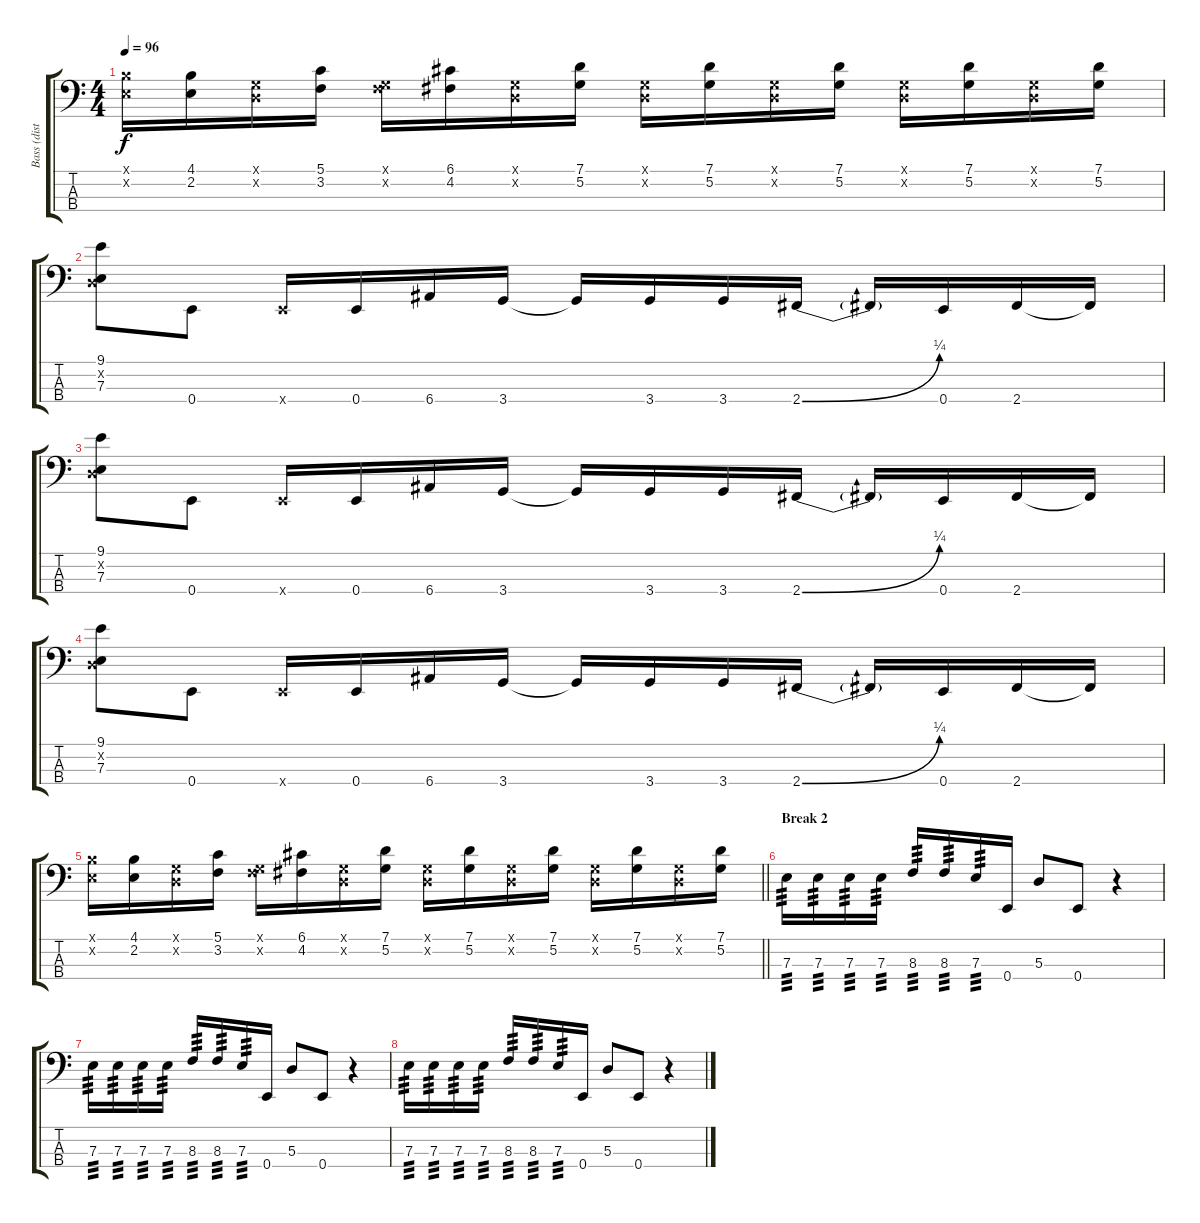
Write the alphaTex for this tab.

\track ("Bass (dist.) - Left" "Bass (dist") {instrument distortionguitar}
\staff {score tabs}
\tuning (G2 D2 A1 E1) {hide}
\ts (4 4)
\tempo 96
\clef f4
\ks c
(4.1{x} 2.2{x}).16{dy f} (4.1 2.2).16 (0.1{x} 0.2{x}).16 (5.1 3.2).16 (0.1{x} 3.2{x}).16 (6.1 4.2).16 (0.1{x} 0.2{x}).16 (7.1 5.2).16 (0.1{x} 0.2{x}).16 (7.1 5.2).16 (0.1{x} 0.2{x}).16 (7.1 5.2).16 (0.1{x} 0.2{x}).16 (7.1 5.2).16 (0.1{x} 0.2{x}).16 (7.1 5.2).16 |
(9.1 0.2{x} 7.3).8 0.4.8 0.4{x}.16 0.4.16 6.4.16 3.4.16 3.4{t}.16 3.4.16 3.4.16 2.4{be (bend 0 0 60 1)}.16 2.4{t}.16 0.4.16 2.4.16 2.4{t}.16 |
(9.1 0.2{x} 7.3).8 0.4.8 0.4{x}.16 0.4.16 6.4.16 3.4.16 3.4{t}.16 3.4.16 3.4.16 2.4{be (bend 0 0 60 1)}.16 2.4{t}.16 0.4.16 2.4.16 2.4{t}.16 |
(9.1 0.2{x} 7.3).8 0.4.8 0.4{x}.16 0.4.16 6.4.16 3.4.16 3.4{t}.16 3.4.16 3.4.16 2.4{be (bend 0 0 60 1)}.16 2.4{t}.16 0.4.16 2.4.16 2.4{t}.16 |
\barLineRight lightlight
(4.1{x} 2.2{x}).16 (4.1 2.2).16 (0.1{x} 0.2{x}).16 (5.1 3.2).16 (0.1{x} 3.2{x}).16 (6.1 4.2).16 (0.1{x} 0.2{x}).16 (7.1 5.2).16 (0.1{x} 0.2{x}).16 (7.1 5.2).16 (0.1{x} 0.2{x}).16 (7.1 5.2).16 (0.1{x} 0.2{x}).16 (7.1 5.2).16 (0.1{x} 0.2{x}).16 (7.1 5.2).16 |
\section ("" "Break 2")
7.3.16{tp 3} 7.3.16{tp 3} 7.3.16{tp 3} 7.3.16{tp 3} 8.3.16{tp 3} 8.3.16{tp 3} 7.3.16{tp 3} 0.4.16 5.3.8 0.4.8 r.4 |
7.3.16{tp 3} 7.3.16{tp 3} 7.3.16{tp 3} 7.3.16{tp 3} 8.3.16{tp 3} 8.3.16{tp 3} 7.3.16{tp 3} 0.4.16 5.3.8 0.4.8 r.4 |
7.3.16{tp 3} 7.3.16{tp 3} 7.3.16{tp 3} 7.3.16{tp 3} 8.3.16{tp 3} 8.3.16{tp 3} 7.3.16{tp 3} 0.4.16 5.3.8 0.4.8 r.4
